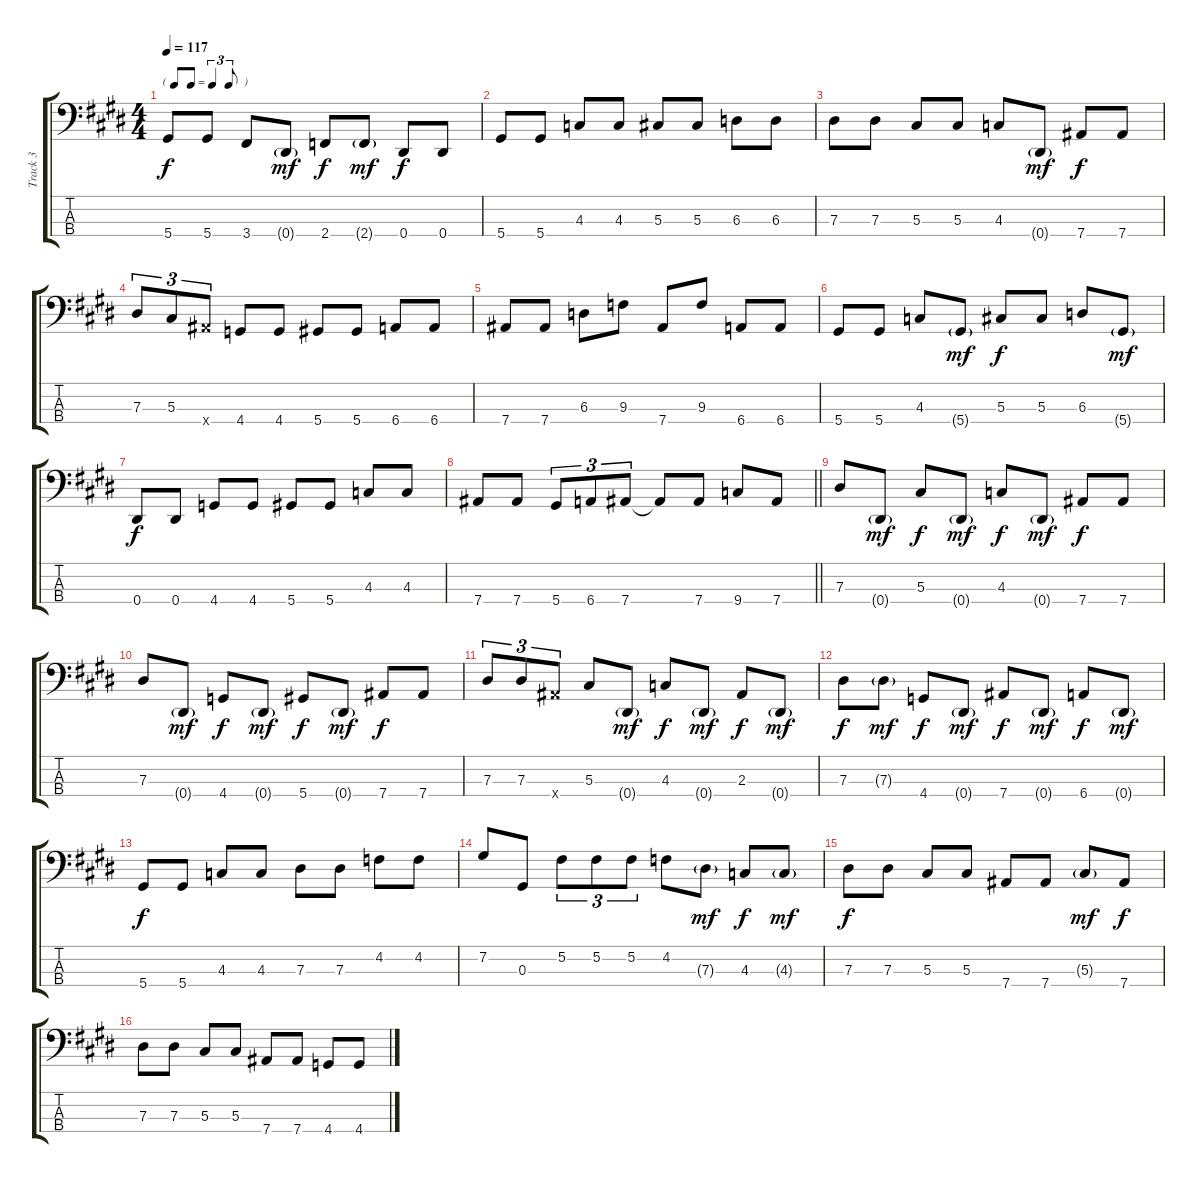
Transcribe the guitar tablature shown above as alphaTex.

\track ("Track 3" "Track 3") {instrument electricbassfinger}
\staff {score tabs}
\tuning (Gb2 Db2 Ab1 Eb1) {hide}
\ts (4 4)
\tf triplet8th
\tempo 117
\clef f4
\ks e
5.4.8{dy f} 5.4.8 3.4.8 0.4{g}.8{dy mf} 2.4.8{dy f} 2.4{g}.8{dy mf} 0.4.8{dy f} 0.4.8 |
5.4.8 5.4.8 4.3.8 4.3.8 5.3.8 5.3.8 6.3.8 6.3.8 |
7.3.8 7.3.8 5.3.8 5.3.8 4.3.8 0.4{g}.8{dy mf} 7.4.8{dy f} 7.4.8 |
7.3.8{tu (3 2)} 5.3.8{tu (3 2)} 7.4{x}.8{tu (3 2)} 4.4.8 4.4.8 5.4.8 5.4.8 6.4.8 6.4.8 |
7.4.8 7.4.8 6.3.8 9.3.8 7.4.8 9.3.8 6.4.8 6.4.8 |
5.4.8 5.4.8 4.3.8 5.4{g}.8{dy mf} 5.3.8{dy f} 5.3.8 6.3.8 5.4{g}.8{dy mf} |
0.4.8{dy f} 0.4.8 4.4.8 4.4.8 5.4.8 5.4.8 4.3.8 4.3.8 |
\barLineRight lightlight
7.4.8 7.4.8 5.4.8{tu (3 2)} 6.4.8{tu (3 2)} 7.4.8{tu (3 2)} 7.4{t}.8 7.4.8 9.4.8 7.4.8 |
7.3.8 0.4{g}.8{dy mf} 5.3.8{dy f} 0.4{g}.8{dy mf} 4.3.8{dy f} 0.4{g}.8{dy mf} 7.4.8{dy f} 7.4.8 |
7.3.8 0.4{g}.8{dy mf} 4.4.8{dy f} 0.4{g}.8{dy mf} 5.4.8{dy f} 0.4{g}.8{dy mf} 7.4.8{dy f} 7.4.8 |
7.3.8{tu (3 2)} 7.3.8{tu (3 2)} 7.4{x}.8{tu (3 2)} 5.3.8 0.4{g}.8{dy mf} 4.3.8{dy f} 0.4{g}.8{dy mf} 2.3.8{dy f} 0.4{g}.8{dy mf} |
7.3.8{dy f} 7.3{g}.8{dy mf} 4.4.8{dy f} 0.4{g}.8{dy mf} 7.4.8{dy f} 0.4{g}.8{dy mf} 6.4.8{dy f} 0.4{g}.8{dy mf} |
5.4.8{dy f} 5.4.8 4.3.8 4.3.8 7.3.8 7.3.8 4.2.8 4.2.8 |
7.2.8 0.3.8 5.2.8{tu (3 2)} 5.2.8{tu (3 2)} 5.2.8{tu (3 2)} 4.2.8 7.3{g}.8{dy mf} 4.3.8{dy f} 4.3{g}.8{dy mf} |
7.3.8{dy f} 7.3.8 5.3.8 5.3.8 7.4.8 7.4.8 5.3{g}.8{dy mf} 7.4.8{dy f} |
7.3.8 7.3.8 5.3.8 5.3.8 7.4.8 7.4.8 4.4.8 4.4.8
